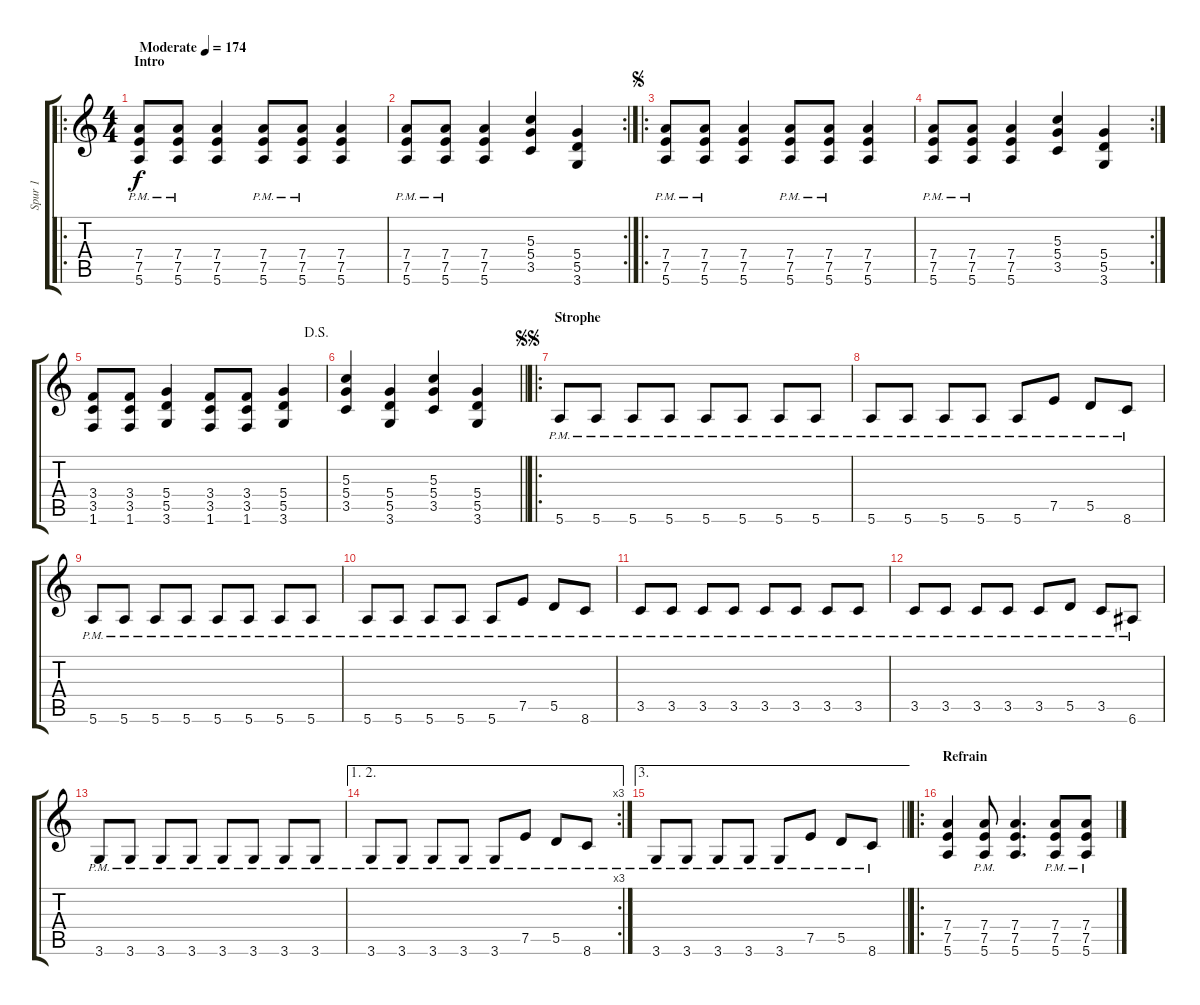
\track ("Spur 1" "Spur 1") {instrument overdrivenguitar}
\staff {score tabs}
\tuning (E4 B3 G3 D3 A2 E2) {hide}
\ro
\ts (4 4)
\section ("" "Intro")
\tempo (174 "Moderate")
\clef g2
\ks c
(7.4{pm} 7.5{pm} 5.6{pm}).8{dy f instrument overdrivenguitar} (7.4{pm} 7.5{pm} 5.6{pm}).8 (7.4 7.5 5.6).4 (7.4{pm} 7.5{pm} 5.6{pm}).8 (7.4{pm} 7.5{pm} 5.6{pm}).8 (7.4 7.5 5.6).4 |
\rc 2
(7.4{pm} 7.5{pm} 5.6{pm}).8 (7.4{pm} 7.5{pm} 5.6{pm}).8 (7.4 7.5 5.6).4 (5.3 5.4 3.5).4 (5.4 5.5 3.6).4 |
\ro
\jump segno
(7.4{pm} 7.5{pm} 5.6{pm}).8 (7.4{pm} 7.5{pm} 5.6{pm}).8 (7.4 7.5 5.6).4 (7.4{pm} 7.5{pm} 5.6{pm}).8 (7.4{pm} 7.5{pm} 5.6{pm}).8 (7.4 7.5 5.6).4 |
\rc 2
(7.4{pm} 7.5{pm} 5.6{pm}).8 (7.4{pm} 7.5{pm} 5.6{pm}).8 (7.4 7.5 5.6).4 (5.3 5.4 3.5).4 (5.4 5.5 3.6).4 |
\jump dalsegno
(3.4 3.5 1.6).8 (3.4 3.5 1.6).8 (5.4 5.5 3.6).4 (3.4 3.5 1.6).8 (3.4 3.5 1.6).8 (5.4 5.5 3.6).4 |
\barLineRight lightlight
(5.3 5.4 3.5).4 (5.4 5.5 3.6).4 (5.3 5.4 3.5).4 (5.4 5.5 3.6).4 |
\ro
\section ("" "Strophe")
\jump segnosegno
5.6{pm}.8 5.6{pm}.8 5.6{pm}.8 5.6{pm}.8 5.6{pm}.8 5.6{pm}.8 5.6{pm}.8 5.6{pm}.8 |
5.6{pm}.8 5.6{pm}.8 5.6{pm}.8 5.6{pm}.8 5.6{pm}.8 7.5{pm}.8 5.5{pm}.8 8.6{pm}.8 |
5.6{pm}.8 5.6{pm}.8 5.6{pm}.8 5.6{pm}.8 5.6{pm}.8 5.6{pm}.8 5.6{pm}.8 5.6{pm}.8 |
5.6{pm}.8 5.6{pm}.8 5.6{pm}.8 5.6{pm}.8 5.6{pm}.8 7.5{pm}.8 5.5{pm}.8 8.6{pm}.8 |
3.5{pm}.8 3.5{pm}.8 3.5{pm}.8 3.5{pm}.8 3.5{pm}.8 3.5{pm}.8 3.5{pm}.8 3.5{pm}.8 |
3.5{pm}.8 3.5{pm}.8 3.5{pm}.8 3.5{pm}.8 3.5{pm}.8 5.5{pm}.8 3.5{pm}.8 6.6{pm}.8 |
3.6{pm}.8 3.6{pm}.8 3.6{pm}.8 3.6{pm}.8 3.6{pm}.8 3.6{pm}.8 3.6{pm}.8 3.6{pm}.8 |
\ae (1 2)
\rc 3
3.6{pm}.8 3.6{pm}.8 3.6{pm}.8 3.6{pm}.8 3.6{pm}.8 7.5{pm}.8 5.5{pm}.8 8.6{pm}.8 |
\ae 3
\barLineRight lightlight
3.6{pm}.8 3.6{pm}.8 3.6{pm}.8 3.6{pm}.8 3.6{pm}.8 7.5{pm}.8 5.5{pm}.8 8.6{pm}.8 |
\ro
\section ("" "Refrain")
(7.4 7.5 5.6).4 (7.4{pm} 7.5{pm} 5.6{pm}).8 (7.4 7.5 5.6).4{d} (7.4{pm} 7.5{pm} 5.6{pm}).8 (7.4{pm} 7.5{pm} 5.6{pm}).8
